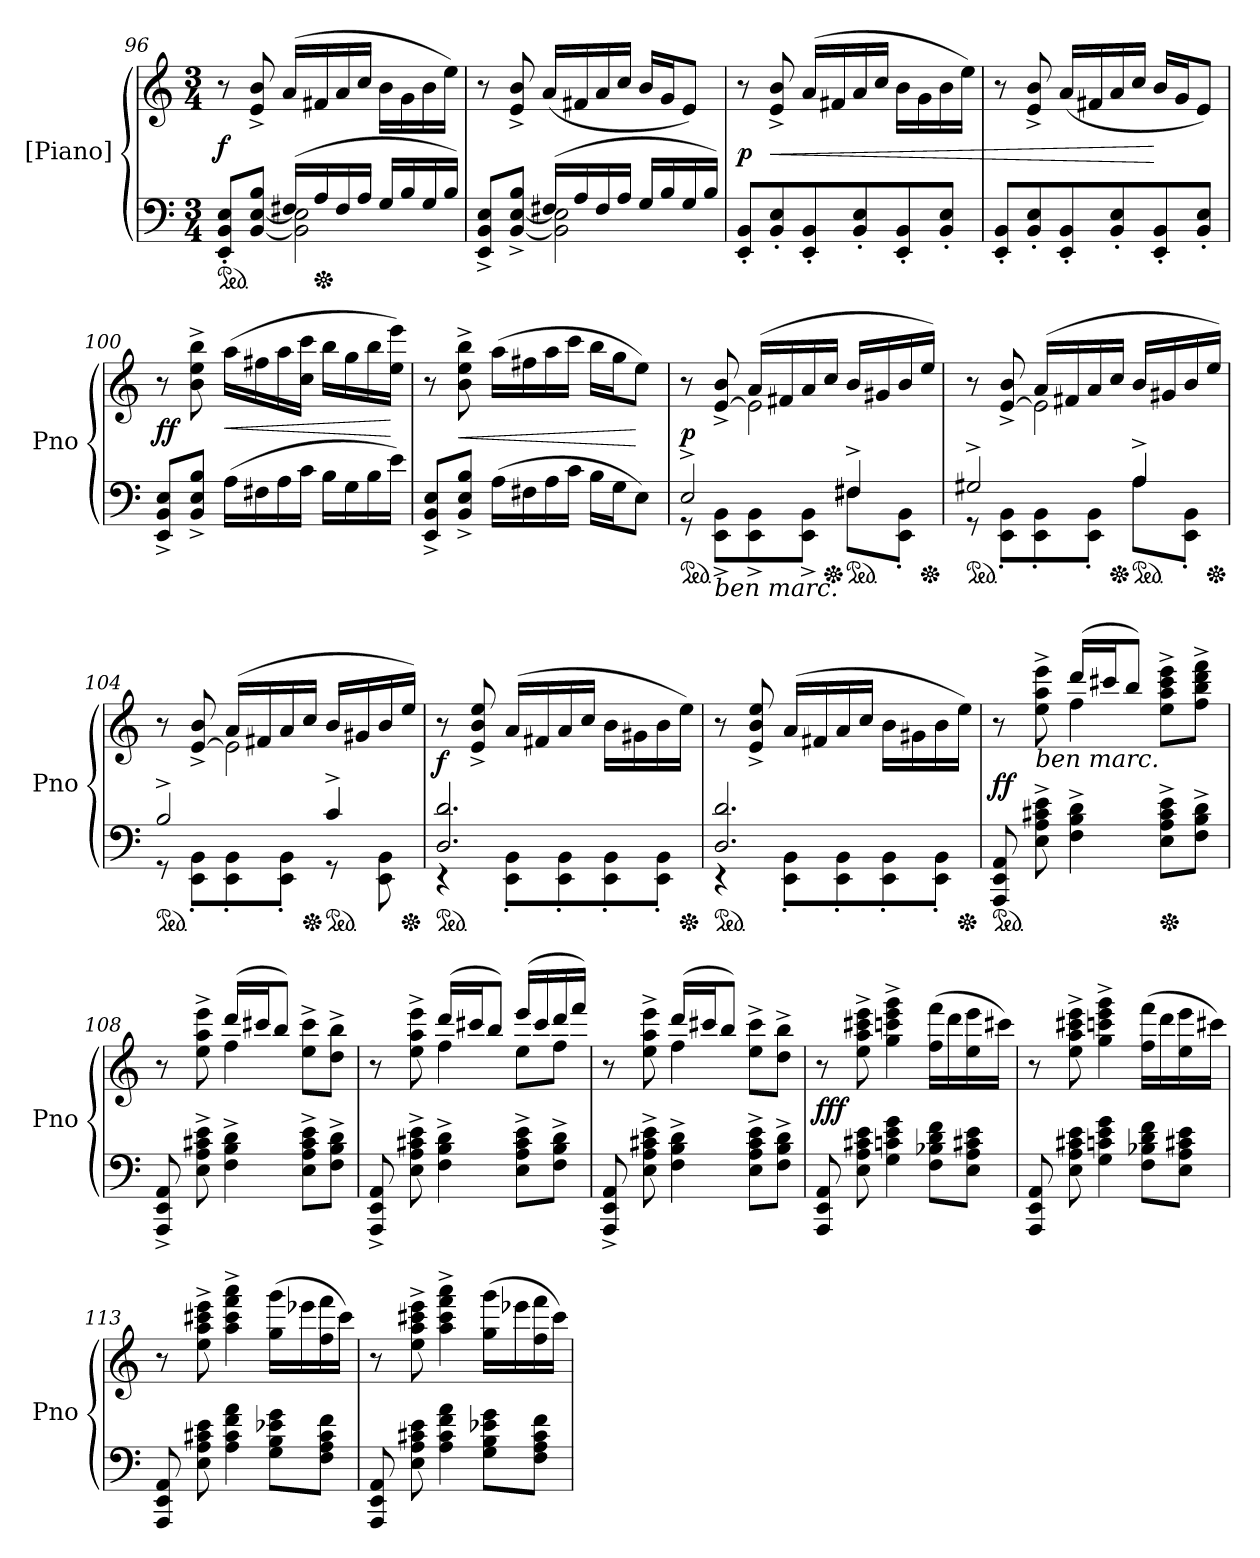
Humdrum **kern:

**kern	**kern	**dynam
*part1	*part1	*part1
*staff2	*staff1	*staff1/2
*I"[Piano]	*	*
*I'Pno	*	*
*clefF4	*clefG2	*
*k[]	*k[]	*
*C:	*C:	*
*M3/4	*M3/4	*
=96	=96	=96
*^	*	*
*ped	*	*	*
4ryy	8EE'/ 8BB'/ 8E'/L	8r	f
.	[8BB/ [8E/ 8B/J	8e^>/ 8b^>/	.
(16F#X/LL	2BB]\ 2E]\	(16a/LL	.
*Xped	*	*	*
16A/	.	16f#X/	.
16F#/	.	16a/	.
16A/JJ	.	16cc/JJ	.
16G/LL	.	16b\LL	.
16B/	.	16g\	.
16G/	.	16b\	.
16B/JJ)	.	16ee\JJ)	.
=97	=97	=97	=97
4ryy	8EE^/ 8BB^/ 8E^/L	8r	.
.	[8BB^/ [8E^/ 8B^/J	8e^>/ 8b^>/	.
(16F#X/LL	2BB]\ 2E]\	(16a/LL	.
16A/	.	16f#X/	.
16F#/	.	16a/	.
16A/JJ	.	16cc/JJ	.
16G/LL	.	16b/LL	.
16B/	.	16g/J	.
16G/	.	8e/J)	.
16B/JJ)	.	.	.
*v	*v	*	*
=98	=98	=98
8EE'/ 8BB'/L	8r	p
8BB'/ 8E'/	8e^>/ 8b^>/	<
8EE'/ 8BB'/	(16a/LL	.
.	16f#X/	.
8BB'/ 8E'/	16a/	.
.	16cc/JJ	.
8EE'/ 8BB'/	16b\LL	.
.	16g\	.
8BB'/ 8E'/J	16b\	.
.	16ee\JJ)	.
=99	=99	=99
8EE'/ 8BB'/L	8r	.
8BB'/ 8E'/	8e^>/ 8b^>/	.
8EE'/ 8BB'/	(16a/LL	.
.	16f#X/	.
8BB'/ 8E'/	16a/	.
.	16cc/JJ	.
8EE'/ 8BB'/	16b/LL	[
.	16g/J	.
8BB'/ 8E'/J	8e/J)	.
=100	=100	=100
8EE^/ 8BB^/ 8E^/L	8r	ff
8BB^/ 8E^/ 8B^/J	8b^\ 8ee^\ 8bb^\	.
(16A\LL	(16aa\LL	<
16F#X\	16ff#X\	.
16A\	16aa\	.
16c\JJ	16cc\ 16ccc\JJ	.
16B\LL	16bb\LL	.
16G\	16gg\	.
16B\	16bb\	.
16e\JJ)	16ee\ 16eee\JJ)	[
=101	=101	=101
8EE^/ 8BB^/ 8E^/L	8r	.
8BB^/ 8E^/ 8B^/J	8b^\ 8ee^\ 8bb^\	<
(16A\LL	(16aa\LL	.
16F#X\	16ff#X\	.
16A\	16aa\	.
16c\JJ	16ccc\JJ	.
16B\LL	16bb\LL	.
16G\J	16gg\J	.
8E\J)	8ee\J)	[
=102	=102	=102
*^	*^	*
*ped	*	*	*	*
2E^/	8r	8r	4ryy	p
!	!LO:TX:b:i:t=ben marc.	!	!	!
.	8EE^\ 8BB^\L	[8e^>/ 8b^>/	.	.
.	8EE^\ 8BB^\	(16a/LL	2e\]	.
.	.	16f#X/	.	.
.	8EE^\ 8BB^\J	16a/	.	.
*Xped	*	*	*	*
.	.	16cc/JJ	.	.
*ped	*	*	*	*
4F#X^/	8F#X\L	16b/LL	.	.
.	.	16g#X/	.	.
.	8EE'\ 8BB'\J	16b/	.	.
*Xped	*	*	*	*
.	.	16ee/JJ)	.	.
=103	=103	=103	=103	=103
*ped	*	*	*	*
2G#X^/	8r	8r	4ryy	.
.	8EE'\ 8BB'\L	[8e^>/ 8b^>/	.	.
.	8EE'\ 8BB'\	(16a/LL	2e\]	.
.	.	16f#X/	.	.
.	8EE'\ 8BB'\J	16a/	.	.
*Xped	*	*	*	*
.	.	16cc/JJ	.	.
*ped	*	*	*	*
4A^/	8A\L	16b/LL	.	.
.	.	16g#X/	.	.
.	8EE'\ 8BB'\J	16b/	.	.
*Xped	*	*	*	*
.	.	16ee/JJ)	.	.
=104	=104	=104	=104	=104
*ped	*	*	*	*
2B^/	8r	8r	4ryy	.
.	8EE'\ 8BB'\L	[8e^>/ 8b^>/	.	.
.	8EE'\ 8BB'\	(16a/LL	2e\]	.
.	.	16f#X/	.	.
.	8EE'\ 8BB'\J	16a/	.	.
*Xped	*	*	*	*
.	.	16cc/JJ	.	.
*ped	*	*	*	*
4c^/	8r	16b/LL	.	.
.	.	16g#X/	.	.
.	8EE\ 8BB\	16b/	.	.
*Xped	*	*	*	*
.	.	16ee/JJ)	.	.
*	*	*v	*v	*
=105	=105	=105	=105
*ped	*	*	*
2.D/ 2.d/	4r	8r	f
.	.	8e^>/ 8b^>/ 8ee^>/	.
.	8EE'\ 8BB'\L	(16a/LL	.
.	.	16f#X/	.
.	8EE'\ 8BB'\	16a/	.
.	.	16cc/JJ	.
.	8EE'\ 8BB'\	16b\LL	.
.	.	16g#X\	.
.	8EE'\ 8BB'\J	16b\	.
*Xped	*	*	*
.	.	16ee\JJ)	.
=106	=106	=106	=106
*ped	*	*	*
2.D/ 2.d/	4r	8r	.
.	.	8e^>/ 8b^>/ 8ee^>/	.
.	8EE'\ 8BB'\L	(16a/LL	.
.	.	16f#X/	.
.	8EE'\ 8BB'\	16a/	.
.	.	16cc/JJ	.
.	8EE'\ 8BB'\	16b\LL	.
.	.	16g#X\	.
.	8EE'\ 8BB'\J	16b\	.
*Xped	*	*	*
.	.	16ee\JJ)	.
*v	*v	*	*
=107	=107	=107
*	*^	*
*ped	*	*	*
8AAA/ 8EE/ 8AA/	8r	4ryy	ff
!	!LO:TX:b:i:t=ben marc.	!	!
8E^\ 8A^\ 8c#X^\ 8e^\	8ee^\ 8aa^\ 8eee^\	.	.
4F^\ 4B^\ 4d^\	(16ddd/LL	4ff\	.
.	16ccc#X/J	.	.
.	8bb/J)	.	.
*Xped	*	*	*
8E^\ 8A^\ 8c#^\ 8e^\L	8ee^\ 8aa^\ 8ccc#^\ 8eee^\L	4ryy	.
8F^\ 8B^\ 8d^\J	8ff^\ 8bb^\ 8ddd^\ 8fff^\J	.	.
=108	=108	=108	=108
8AAA^/ 8EE^/ 8AA^/	8r	4ryy	.
8E^\ 8A^\ 8c#X^\ 8e^\	8ee^\ 8aa^\ 8eee^\	.	.
4F^\ 4B^\ 4d^\	(16ddd/LL	4ff\	.
.	16ccc#X/J	.	.
.	8bb/J)	.	.
8E^\ 8A^\ 8c#^\ 8e^\L	8ee^\ 8ccc#^\L	4ryy	.
8F^\ 8B^\ 8d^\J	8dd^\ 8bb^\J	.	.
=109	=109	=109	=109
8AAA^/ 8EE^/ 8AA^/	8r	4ryy	.
8E^\ 8A^\ 8c#X^\ 8e^\	8ee^\ 8aa^\ 8eee^\	.	.
4F^\ 4B^\ 4d^\	(16ddd/LL	4ff\	.
.	16ccc#X/J	.	.
.	8bb/J)	.	.
8E^\ 8A^\ 8c#^\ 8e^\L	(16eee/LL	8ee\L	.
.	16ccc#/	.	.
8F^\ 8B^\ 8d^\J	16ddd/	8ff\J	.
.	16fff/JJ)	.	.
=110	=110	=110	=110
8AAA^/ 8EE^/ 8AA^/	8r	4ryy	.
8E^\ 8A^\ 8c#X^\ 8e^\	8ee^\ 8aa^\ 8eee^\	.	.
4F^\ 4B^\ 4d^\	(16ddd/LL	4ff\	.
.	16ccc#X/J	.	.
.	8bb/J)	.	.
8E^\ 8A^\ 8c#^\ 8e^\L	8ee^\ 8ccc#^\L	4ryy	.
8F^\ 8B^\ 8d^\J	8dd^\ 8bb^\J	.	.
*	*v	*v	*
=111	=111	=111
8AAA/ 8EE/ 8AA/	8r	fff
8E\ 8A\ 8c#X\ 8e\	8ee^\ 8aa^\ 8ccc#X^\ 8eee^\	.
4G\ 4cn\ 4e\ 4g\	4gg^\ 4cccn^\ 4eee^\ 4ggg^\	.
8F\ 8B-X\ 8d\ 8f\L	(16ff\ 16fff\LL	.
.	16ddd\	.
8E\ 8A\ 8c#X\ 8e\J	16ee\ 16eee\	.
.	16ccc#X\JJ)	.
=112	=112	=112
8AAA/ 8EE/ 8AA/	8r	.
8E\ 8A\ 8c#X\ 8e\	8ee^\ 8aa^\ 8ccc#X^\ 8eee^\	.
4G\ 4cn\ 4e\ 4g\	4gg^\ 4cccn^\ 4eee^\ 4ggg^\	.
8F\ 8B-X\ 8d\ 8f\L	(16ff\ 16fff\LL	.
.	16ddd\	.
8E\ 8A\ 8c#X\ 8e\J	16ee\ 16eee\	.
.	16ccc#X\JJ)	.
=113	=113	=113
8AAA/ 8EE/ 8AA/	8r	.
8E\ 8A\ 8c#X\ 8e\	8ee^\ 8aa^\ 8ccc#X^\ 8eee^\	.
4A\ 4c#\ 4f\ 4a\	4aa^\ 4ccc#^\ 4fff^\ 4aaa^\	.
8G\ 8B\ 8e-X\ 8g\L	(16gg\ 16ggg\LL	.
.	16eee-X\	.
8F\ 8A\ 8c#\ 8f\J	16ff\ 16fff\	.
.	16ccc#\JJ)	.
=114	=114	=114
8AAA/ 8EE/ 8AA/	8r	.
8E\ 8A\ 8c#X\ 8e\	8ee^\ 8aa^\ 8ccc#X^\ 8eee^\	.
4A\ 4c#\ 4f\ 4a\	4aa^\ 4ccc#^\ 4fff^\ 4aaa^\	.
8G\ 8B\ 8e-X\ 8g\L	(16gg\ 16ggg\LL	.
.	16eee-X\	.
8F\ 8A\ 8c#\ 8f\J	16ff\ 16fff\	.
.	16ccc#\JJ)	.
=	=	=
*-	*-	*-
